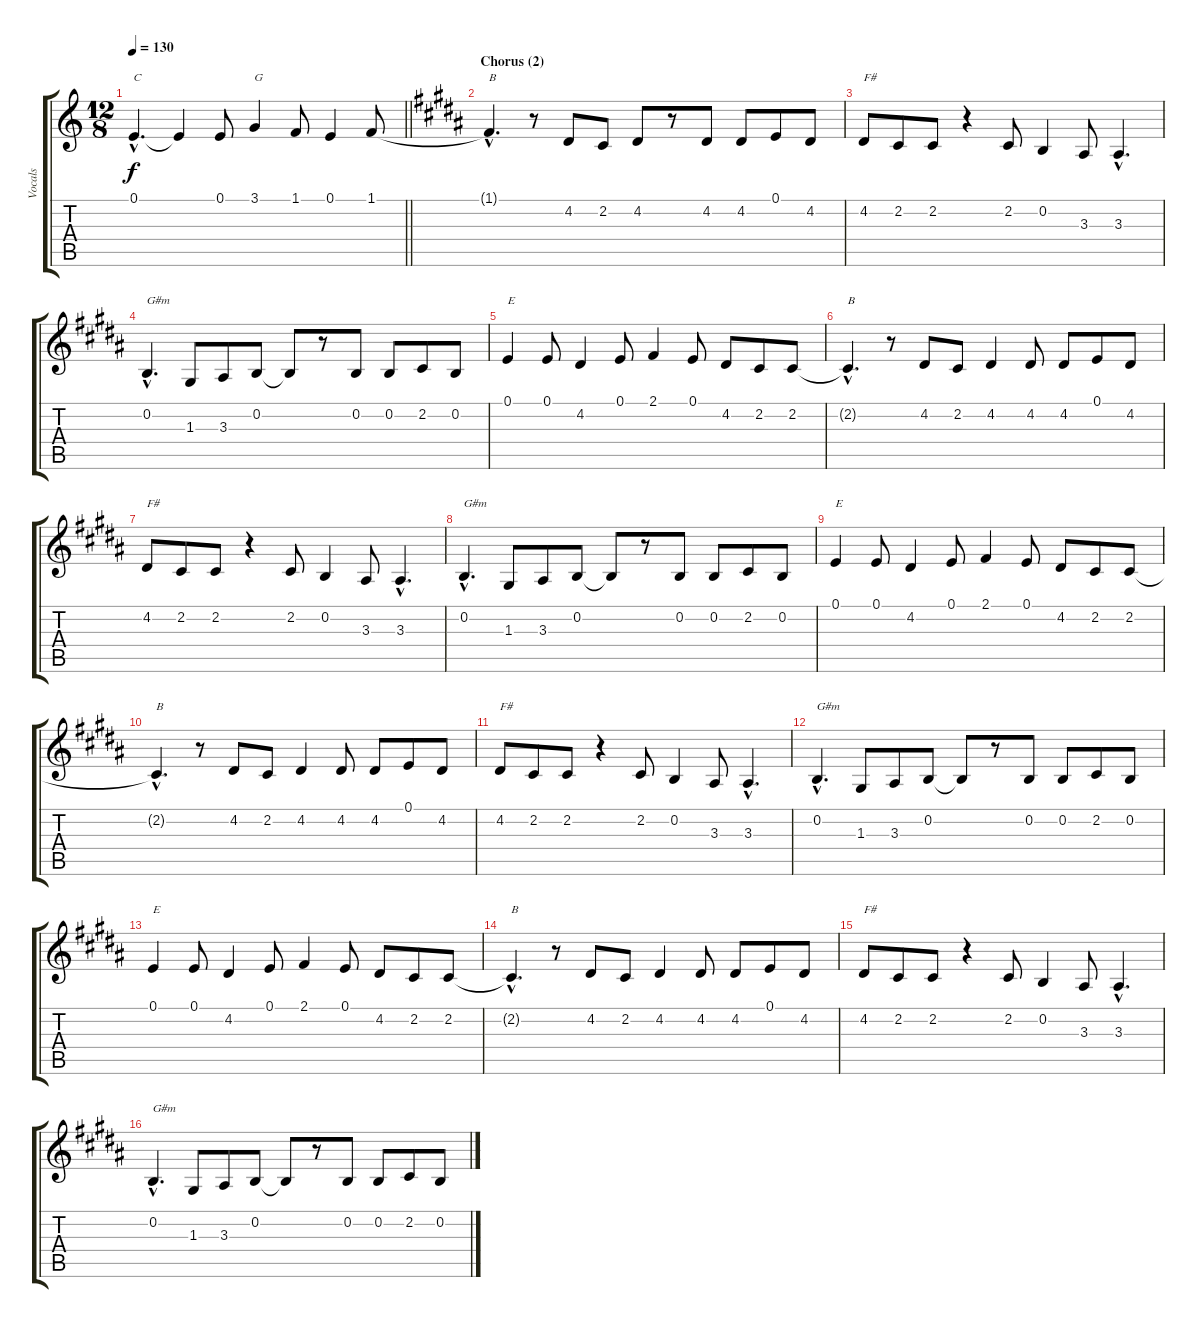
\track ("Vocals" "Vocals") {instrument sopranosax}
\staff {score tabs}
\tuning (E4 B3 G3 D3 A2 E2) {hide}
\ts (12 8)
\tempo 130
\clef g2
\barLineRight lightlight
\ks c
0.1{hac}.4{d txt "C" dy f} 0.1{t}.4 0.1.8 3.1.4{txt "G"} 1.1.8 0.1.4 1.1.8 |
\section ("" "Chorus (2)")
\ks b
1.1{hac t}.4{d txt "B"} r.8 4.2.8 2.2.8 4.2.8 r.8 4.2.8 4.2.8 0.1.8 4.2.8 |
4.2.8{txt "F#"} 2.2.8 2.2.8 r.4 2.2.8 0.2.4 3.3.8 3.3{hac}.4{d} |
0.2{hac}.4{d txt "G#m"} 1.3.8 3.3.8 0.2.8 0.2{t}.8 r.8 0.2.8 0.2.8 2.2.8 0.2.8 |
0.1.4{txt "E"} 0.1.8 4.2.4 0.1.8 2.1.4 0.1.8 4.2.8 2.2.8 2.2.8 |
2.2{hac t}.4{d txt "B"} r.8 4.2.8 2.2.8 4.2.4 4.2.8 4.2.8 0.1.8 4.2.8 |
4.2.8{txt "F#"} 2.2.8 2.2.8 r.4 2.2.8 0.2.4 3.3.8 3.3{hac}.4{d} |
0.2{hac}.4{d txt "G#m"} 1.3.8 3.3.8 0.2.8 0.2{t}.8 r.8 0.2.8 0.2.8 2.2.8 0.2.8 |
0.1.4{txt "E"} 0.1.8 4.2.4 0.1.8 2.1.4 0.1.8 4.2.8 2.2.8 2.2.8 |
2.2{hac t}.4{d txt "B"} r.8 4.2.8 2.2.8 4.2.4 4.2.8 4.2.8 0.1.8 4.2.8 |
4.2.8{txt "F#"} 2.2.8 2.2.8 r.4 2.2.8 0.2.4 3.3.8 3.3{hac}.4{d} |
0.2{hac}.4{d txt "G#m"} 1.3.8 3.3.8 0.2.8 0.2{t}.8 r.8 0.2.8 0.2.8 2.2.8 0.2.8 |
0.1.4{txt "E"} 0.1.8 4.2.4 0.1.8 2.1.4 0.1.8 4.2.8 2.2.8 2.2.8 |
2.2{hac t}.4{d txt "B"} r.8 4.2.8 2.2.8 4.2.4 4.2.8 4.2.8 0.1.8 4.2.8 |
4.2.8{txt "F#"} 2.2.8 2.2.8 r.4 2.2.8 0.2.4 3.3.8 3.3{hac}.4{d} |
0.2{hac}.4{d txt "G#m"} 1.3.8 3.3.8 0.2.8 0.2{t}.8 r.8 0.2.8 0.2.8 2.2.8 0.2.8
